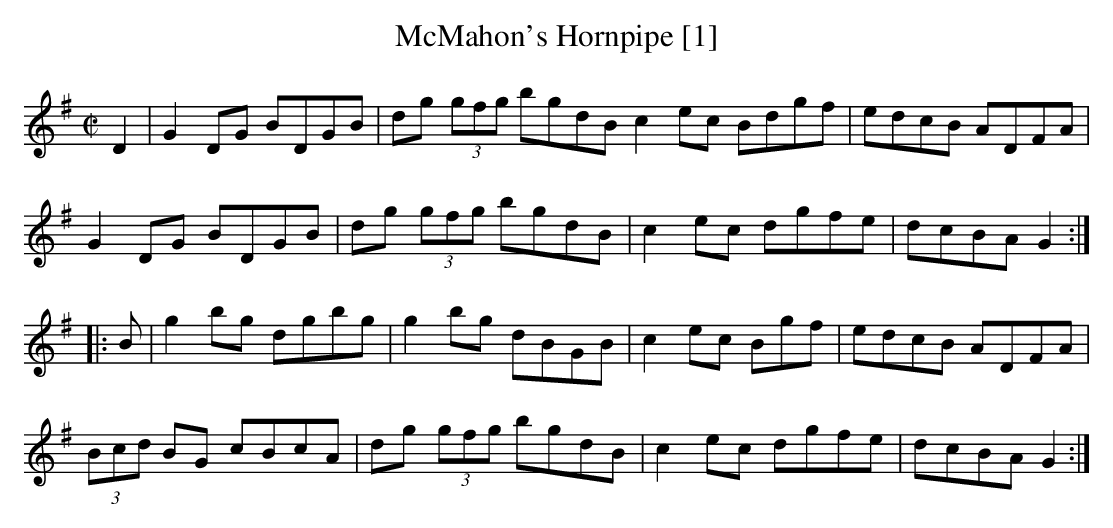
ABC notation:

X:1
T:McMahon's Hornpipe [1]
M:C|
L:1/8
K:G
D2|G2 DG BDGB|dg (3gfg bgdB}c2 ec Bdgf|edcB ADFA|
G2 DG BDGB|dg (3gfg bgdB|c2 ec dgfe|dcBA G2:|
|:B|g2 bg dgbg|g2 bg dBGB|c2 ec Bgf|edcB ADFA|
(3Bcd BG cBcA|dg (3gfg bgdB|c2 ec dgfe|dcBA G2:|
